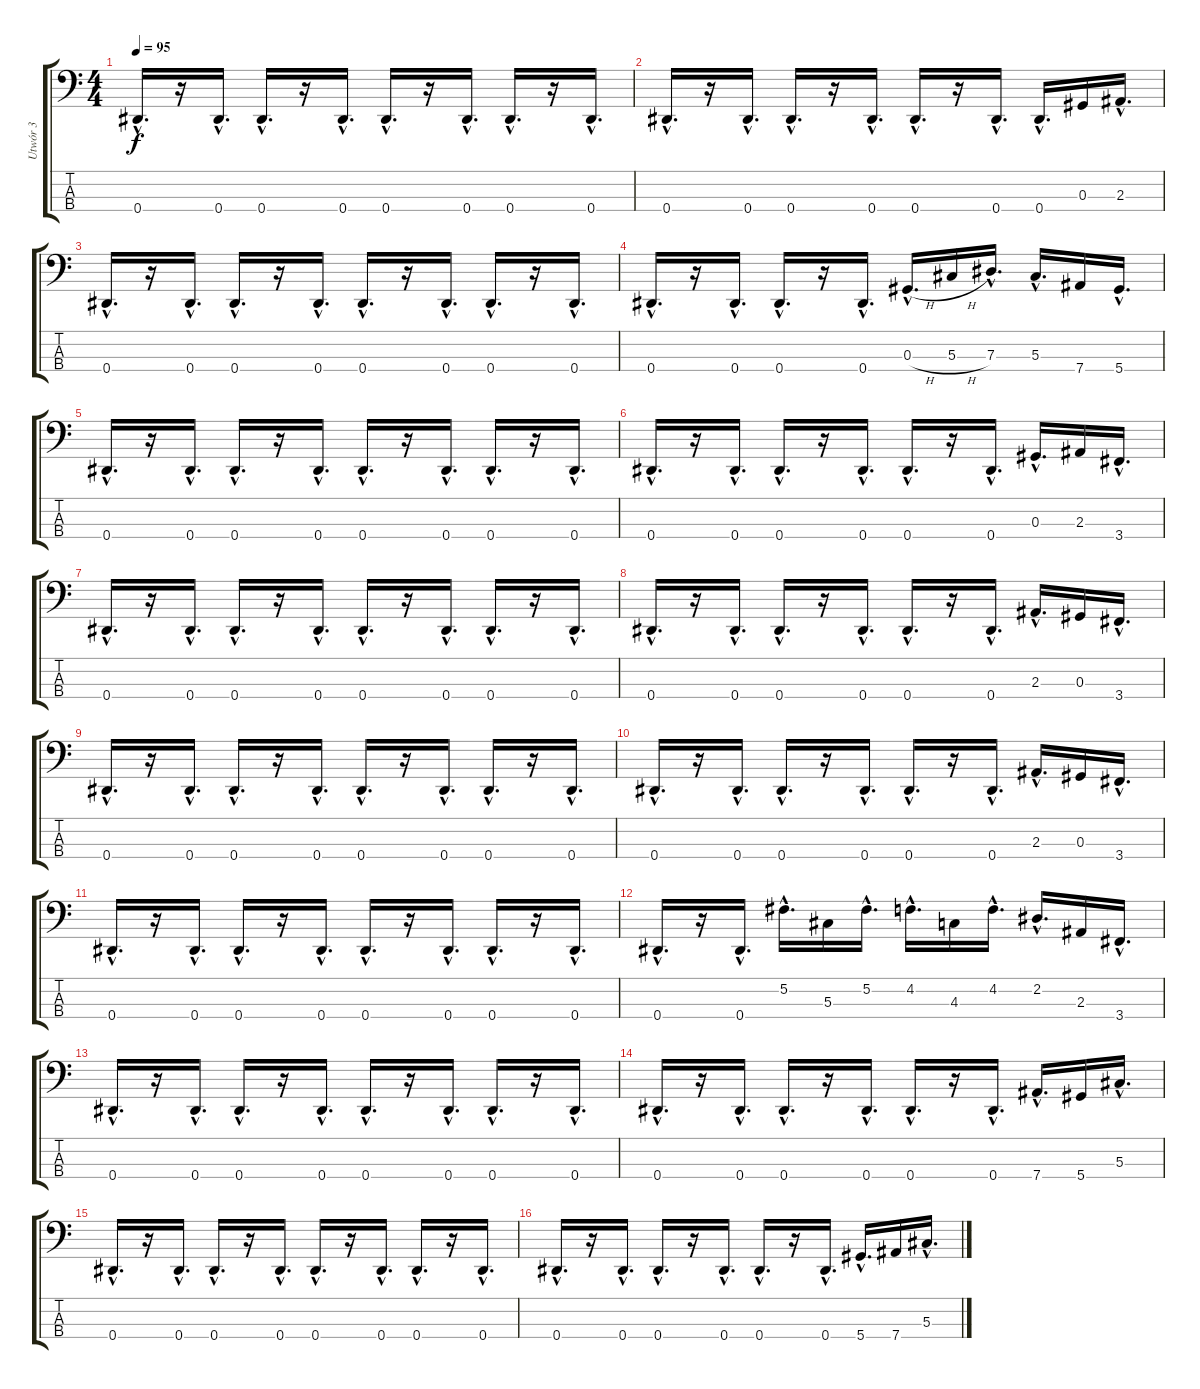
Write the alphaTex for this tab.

\track ("Utwór 3" "Utwór 3") {instrument fretlessbass}
\staff {score tabs}
\tuning (Gb2 Db2 Ab1 Eb1) {hide}
\ts (4 4)
\tempo 95
\clef f4
\ks c
0.4{hac}.16{d dy f} r.16 0.4{hac}.16{d} 0.4{hac}.16{d} r.16 0.4{hac}.16{d} 0.4{hac}.16{d} r.16 0.4{hac}.16{d} 0.4{hac}.16{d} r.16 0.4{hac}.16{d} |
0.4{hac}.16{d} r.16 0.4{hac}.16{d} 0.4{hac}.16{d} r.16 0.4{hac}.16{d} 0.4{hac}.16{d} r.16 0.4{hac}.16{d} 0.4{hac}.16{d} 0.3.16 2.3{hac}.16{d} |
0.4{hac}.16{d} r.16 0.4{hac}.16{d} 0.4{hac}.16{d} r.16 0.4{hac}.16{d} 0.4{hac}.16{d} r.16 0.4{hac}.16{d} 0.4{hac}.16{d} r.16 0.4{hac}.16{d} |
0.4{hac}.16{d} r.16 0.4{hac}.16{d} 0.4{hac}.16{d} r.16 0.4{hac}.16{d} 0.3{h hac}.16{d} 5.3{h}.16 7.3{hac}.16{d} 5.3{hac}.16{d} 7.4.16 5.4{hac}.16{d} |
0.4{hac}.16{d} r.16 0.4{hac}.16{d} 0.4{hac}.16{d} r.16 0.4{hac}.16{d} 0.4{hac}.16{d} r.16 0.4{hac}.16{d} 0.4{hac}.16{d} r.16 0.4{hac}.16{d} |
0.4{hac}.16{d} r.16 0.4{hac}.16{d} 0.4{hac}.16{d} r.16 0.4{hac}.16{d} 0.4{hac}.16{d} r.16 0.4{hac}.16{d} 0.3{hac}.16{d} 2.3.16 3.4{hac}.16{d} |
0.4{hac}.16{d} r.16 0.4{hac}.16{d} 0.4{hac}.16{d} r.16 0.4{hac}.16{d} 0.4{hac}.16{d} r.16 0.4{hac}.16{d} 0.4{hac}.16{d} r.16 0.4{hac}.16{d} |
0.4{hac}.16{d} r.16 0.4{hac}.16{d} 0.4{hac}.16{d} r.16 0.4{hac}.16{d} 0.4{hac}.16{d} r.16 0.4{hac}.16{d} 2.3{hac}.16{d} 0.3.16 3.4{hac}.16{d} |
0.4{hac}.16{d} r.16 0.4{hac}.16{d} 0.4{hac}.16{d} r.16 0.4{hac}.16{d} 0.4{hac}.16{d} r.16 0.4{hac}.16{d} 0.4{hac}.16{d} r.16 0.4{hac}.16{d} |
0.4{hac}.16{d} r.16 0.4{hac}.16{d} 0.4{hac}.16{d} r.16 0.4{hac}.16{d} 0.4{hac}.16{d} r.16 0.4{hac}.16{d} 2.3{hac}.16{d} 0.3.16 3.4{hac}.16{d} |
0.4{hac}.16{d} r.16 0.4{hac}.16{d} 0.4{hac}.16{d} r.16 0.4{hac}.16{d} 0.4{hac}.16{d} r.16 0.4{hac}.16{d} 0.4{hac}.16{d} r.16 0.4{hac}.16{d} |
0.4{hac}.16{d} r.16 0.4{hac}.16{d} 5.2{hac}.16{d} 5.3.16 5.2{hac}.16{d} 4.2{hac}.16{d} 4.3.16 4.2{hac}.16{d} 2.2{hac}.16{d} 2.3.16 3.4{hac}.16{d} |
0.4{hac}.16{d volume 15} r.16 0.4{hac}.16{d} 0.4{hac}.16{d} r.16 0.4{hac}.16{d} 0.4{hac}.16{d volume 14} r.16 0.4{hac}.16{d} 0.4{hac}.16{d} r.16 0.4{hac}.16{d} |
0.4{hac}.16{d volume 13} r.16 0.4{hac}.16{d} 0.4{hac}.16{d} r.16 0.4{hac}.16{d} 0.4{hac}.16{d volume 12} r.16 0.4{hac}.16{d} 7.4{hac}.16{d} 5.4.16 5.3{hac}.16{d} |
0.4{hac}.16{d volume 11} r.16 0.4{hac}.16{d} 0.4{hac}.16{d} r.16 0.4{hac}.16{d} 0.4{hac}.16{d volume 10} r.16 0.4{hac}.16{d} 0.4{hac}.16{d} r.16 0.4{hac}.16{d} |
0.4{hac}.16{d volume 9} r.16 0.4{hac}.16{d} 0.4{hac}.16{d} r.16 0.4{hac}.16{d} 0.4{hac}.16{d volume 8} r.16 0.4{hac}.16{d} 5.4{hac}.16{d} 7.4.16 5.3{hac}.16{d}
